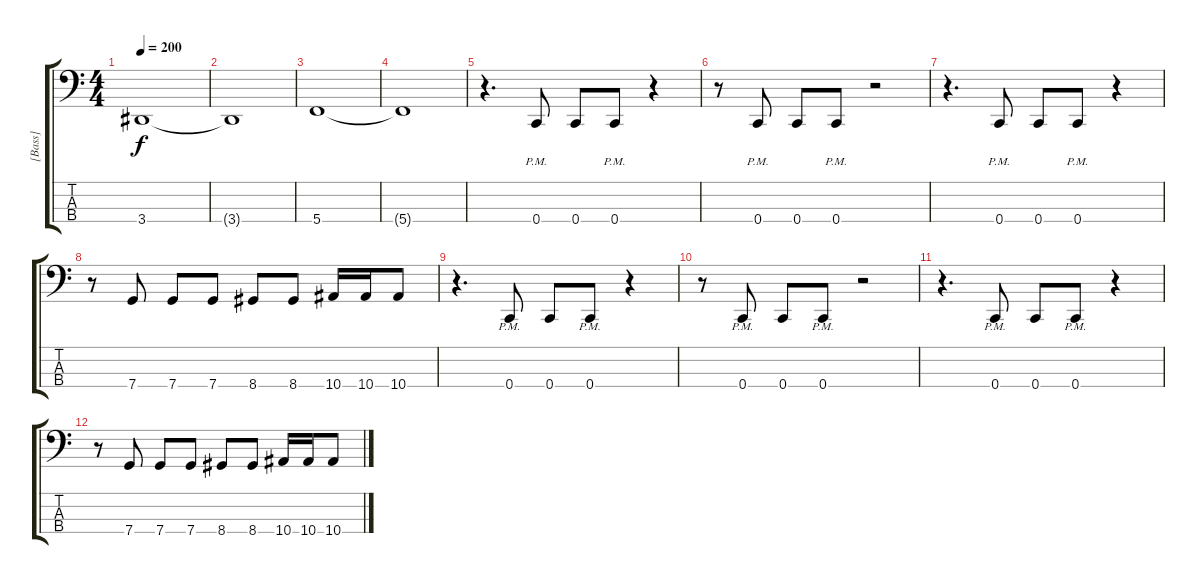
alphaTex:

\track ("[Bass]" "[Bass]") {instrument electricbasspick}
\staff {score tabs}
\tuning (F2 C2 G1 C1) {hide}
\ts (4 4)
\tempo 200
\clef f4
\ks c
3.4.1{dy f} |
3.4{t}.1 |
5.4.1 |
5.4{t}.1 |
r.4{d} 0.4{pm}.8 0.4.8 0.4{pm}.8 r.4 |
r.8 0.4{pm}.8 0.4.8 0.4{pm}.8 r.2 |
r.4{d} 0.4{pm}.8 0.4.8 0.4{pm}.8 r.4 |
r.8 7.4.8 7.4.8 7.4.8 8.4.8 8.4.8 10.4.16 10.4.16 10.4.8 |
r.4{d} 0.4{pm}.8 0.4.8 0.4{pm}.8 r.4 |
r.8 0.4{pm}.8 0.4.8 0.4{pm}.8 r.2 |
r.4{d} 0.4{pm}.8 0.4.8 0.4{pm}.8 r.4 |
r.8 7.4.8 7.4.8 7.4.8 8.4.8 8.4.8 10.4.16 10.4.16 10.4.8
